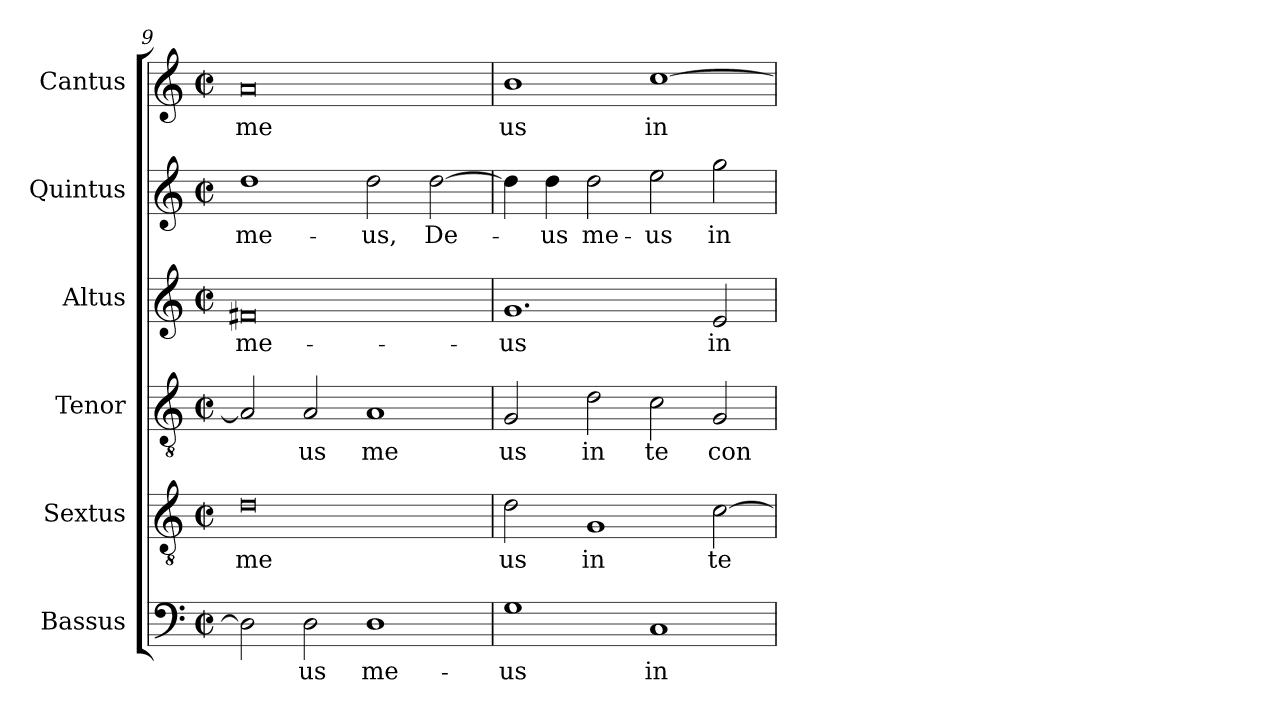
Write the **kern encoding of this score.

**kern	**text	**kern	**text	**kern	**text	**kern	**text	**kern	**text	**kern	**text
*part6	*part6	*part5	*part5	*part4	*part4	*part3	*part3	*part2	*part2	*part1	*part1
*staff6	*staff6	*staff5	*staff5	*staff4	*staff4	*staff3	*staff3	*staff2	*staff2	*staff1	*staff1
*I"Bassus	*	*I"Sextus	*	*I"Tenor	*	*I"Altus	*	*I"Quintus	*	*I"Cantus	*
*clefF4	*	*clefGv2	*	*clefGv2	*	*clefG2	*	*clefG2	*	*clefG2	*
*M2/2	*	*M2/2	*	*M2/2	*	*M2/2	*	*M2/2	*	*M2/2	*
*met(c|)	*	*met(c|)	*	*met(c|)	*	*met(c|)	*	*met(c|)	*	*met(c|)	*
=9	=9	=9	=9	=9	=9	=9	=9	=9	=9	=9	=9
!	!	!	!LO:LY:b:cj	!	!	!	!LO:LY:b:cj	!	!LO:LY:b:cj	!	!LO:LY:b:cj
2D\]	.	0d	me	2A/]	.	0f#X	me-	1dd	me-	0a	me
!	!LO:LY:b:cj	!	!	!	!LO:LY:b:cj	!	!	!	!	!	!
2D\	-us	.	.	2A/	us	.	.	.	.	.	.
!	!LO:LY:b:cj	!	!	!	!LO:LY:b:cj	!	!	!	!LO:LY:b:cj	!	!
1D	me-	.	.	1A	me	.	.	2dd\	-us,	.	.
!	!	!	!	!	!	!	!	!	!LO:LY:b	!	!
.	.	.	.	.	.	.	.	[>2dd\	De-	.	.
=10	=10	=10	=10	=10	=10	=10	=10	=10	=10	=10	=10
!	!LO:LY:b:cj	!	!LO:LY:b:cj	!	!LO:LY:b:cj	!	!LO:LY:b:cj	!	!	!	!LO:LY:b:cj
1G	-us	2d\	us	2G/	us	1.g	-us	4dd\]	.	1b	us
!	!	!	!	!	!	!	!	!	!LO:LY:b:cj	!	!
.	.	.	.	.	.	.	.	4dd\	-us	.	.
!	!	!	!LO:LY:b:cj	!	!LO:LY:b:cj	!	!	!	!LO:LY:b:cj	!	!
.	.	1G	in	2d\	in	.	.	2dd\	me-	.	.
!	!LO:LY:b:cj	!	!	!	!LO:LY:b:cj	!	!	!	!LO:LY:b:cj	!	!LO:LY:b:cj
1C	in	.	.	2c\	te	.	.	2ee\	-us	[>1cc	in
!	!	!	!LO:LY:b:cj	!	!LO:LY:b:cj	!	!LO:LY:b:cj	!	!LO:LY:b:cj	!	!
.	.	[>2c\	te	2G/	con	2e/	in	2gg\	in	.	.
=	=	=	=	=	=	=	=	=	=	=	=
*-	*-	*-	*-	*-	*-	*-	*-	*-	*-	*-	*-
